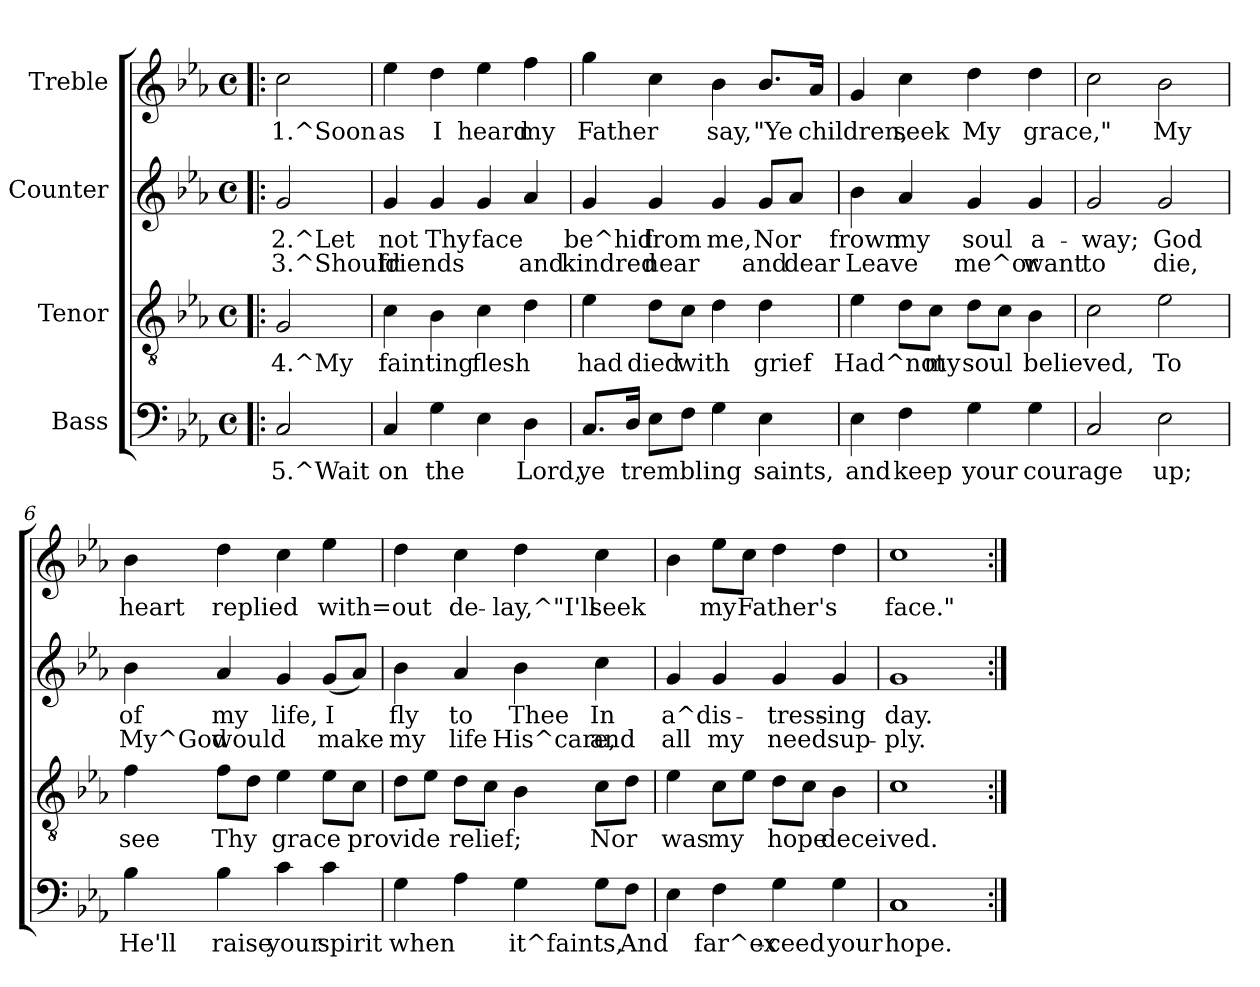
**kern	**text	**kern	**text	**kern	**text	**text	**kern	**text
*part4	*part4	*part3	*part3	*part2	*part2	*part2	*part1	*part1
*staff4	*staff4	*staff3	*staff3	*staff2	*staff2	*staff2	*staff1	*staff1
*I"Bass	*	*I"Tenor	*	*I"Counter	*	*	*I"Treble	*
!!LO:PB:g=z
*stria5	*	*stria5	*	*stria5	*	*	*stria5	*
*clefF4	*	*clefGv2	*	*clefG2	*	*	*clefG2	*
*k[b-e-a-]	*	*k[b-e-a-]	*	*k[b-e-a-]	*	*	*k[b-e-a-]	*
*E-:	*	*E-:	*	*E-:	*	*	*E-:	*
*M4/4	*	*M4/4	*	*M4/4	*	*	*M4/4	*
*met(c)	*	*met(c)	*	*met(c)	*	*	*met(c)	*
=1!|:	=1!|:	=1!|:	=1!|:	=1!|:	=1!|:	=1!|:	=1!|:	=1!|:
!	!LO:LY:b:rj	!	!LO:LY:b:rj	!	!LO:LY:b:rj	!LO:LY:b:rj	!	!LO:LY:b:rj
2C/	5.^Wait	2G/	4.^My	2g/	2.^Let	3.^Should	2cc\	1.^Soon
=2	=2	=2	=2	=2	=2	=2	=2	=2
!	!LO:LY:b:rj	!	!LO:LY:b:rj	!	!LO:LY:b:rj	!LO:LY:b:rj	!	!LO:LY:b:rj
4C/	on	4c\	fainting	4g/	not	friends	4ee-\	as
!	!LO:LY:b:rj	!	!LO:LY:b:rj	!	!LO:LY:b:rj	!LO:LY:b:rj	!	!LO:LY:b:rj
4G\	the	4B-\	.	4g/	Thy	.	4dd\	I
!	!LO:LY:b:rj	!	!LO:LY:b:rj	!	!LO:LY:b:rj	!LO:LY:b:rj	!	!LO:LY:b:rj
4E-\	.	4c\	flesh	4g/	face	.	4ee-\	heard
!	!LO:LY:b:rj	!	!LO:LY:b:rj	!	!LO:LY:b:rj	!LO:LY:b:rj	!	!LO:LY:b:rj
4D\	Lord,	4d\	.	4a-/	.	and	4ff\	my
=3	=3	=3	=3	=3	=3	=3	=3	=3
!	!LO:LY:b:rj	!	!LO:LY:b:rj	!	!LO:LY:b:rj	!LO:LY:b:rj	!	!LO:LY:b:rj
8.C/L	ye	4e-\	had	4g/	be^hid	kindred	4gg>\	Father
!	!LO:LY:b:rj	!	!	!	!	!	!	!
16D/J	trembling	.	.	.	.	.	.	.
!	!LO:LY:b:rj	!	!LO:LY:b:rj	!	!LO:LY:b:rj	!LO:LY:b:rj	!	!LO:LY:b:rj
8E-\L	.	8d\L	died	4g/	from	near	4cc\	.
!	!LO:LY:b:rj	!	!LO:LY:b:rj	!	!	!	!	!
8F\J	.	8c\J	with	.	.	.	.	.
!	!LO:LY:b:rj	!	!LO:LY:b:rj	!	!LO:LY:b:rj	!LO:LY:b:rj	!	!LO:LY:b:rj
4G\	.	4d\	.	4g/	me,	.	4b-\	say,
!	!LO:LY:b:rj	!	!LO:LY:b:rj	!	!LO:LY:b:rj	!LO:LY:b:rj	!	!LO:LY:b:rj
4E-\	saints,	4d\	grief	8g/L	Nor	and	8.b-/L	"Ye
!	!	!	!	!	!LO:LY:b:rj	!LO:LY:b:rj	!	!
.	.	.	.	8a-/J	.	dear	.	.
!	!	!	!	!	!	!	!	!LO:LY:b:rj
.	.	.	.	.	.	.	16a-/J	children,
=4	=4	=4	=4	=4	=4	=4	=4	=4
!	!LO:LY:b:rj	!	!LO:LY:b:rj	!	!LO:LY:b:rj	!LO:LY:b:rj	!	!LO:LY:b:rj
4E-\	and	4e-\	Had^not	4b-\	frown	Leave	4g/	.
!	!LO:LY:b:rj	!	!LO:LY:b:rj	!	!LO:LY:b:rj	!LO:LY:b:rj	!	!LO:LY:b:rj
4F\	keep	8d\L	.	4a-/	my	.	4cc\	seek
!	!	!	!LO:LY:b:rj	!	!	!	!	!
.	.	8c\J	my	.	.	.	.	.
!	!LO:LY:b:rj	!	!LO:LY:b:rj	!	!LO:LY:b:rj	!LO:LY:b:rj	!	!LO:LY:b:rj
4G\	your	8d\L	soul	4g/	soul	me^or	4dd\	My
!	!	!	!LO:LY:b:rj	!	!	!	!	!
.	.	8c\J	.	.	.	.	.	.
!	!LO:LY:b:rj	!	!LO:LY:b:rj	!	!LO:LY:b:rj	!LO:LY:b:rj	!	!LO:LY:b:rj
4G\	courage	4B-\	believed,	4g/	a-	-want	4dd\	grace,"
=5	=5	=5	=5	=5	=5	=5	=5	=5
!	!LO:LY:b:rj	!	!LO:LY:b:rj	!	!LO:LY:b:rj	!LO:LY:b:rj	!	!LO:LY:b:rj
2C/	.	2c\	.	2g/	way;	to	2cc\	.
!	!LO:LY:b:rj	!	!LO:LY:b:rj	!	!LO:LY:b:rj	!LO:LY:b:rj	!	!LO:LY:b:rj
2E-\	up;	2e-\	To	2g/	God	die,	2b-\	My
=6	=6	=6	=6	=6	=6	=6	=6	=6
!	!LO:LY:b:rj	!	!LO:LY:b:rj	!	!LO:LY:b:rj	!LO:LY:b:rj	!	!LO:LY:b:rj
4B-\	He'll	4f\	see	4b-\	of	My^God	4b-\	heart
!	!LO:LY:b:rj	!	!LO:LY:b:rj	!	!LO:LY:b:rj	!LO:LY:b:rj	!	!LO:LY:b:rj
4B-\	raise	8f\L	Thy	4a-/	my	would	4dd\	replied
!	!	!	!LO:LY:b:rj	!	!	!	!	!
.	.	8d\J	.	.	.	.	.	.
!	!LO:LY:b:rj	!	!LO:LY:b:rj	!	!LO:LY:b:rj	!LO:LY:b:rj	!	!LO:LY:b:rj
4c\	your	4e-\	grace	4g/	life,	.	4cc\	.
!	!LO:LY:b:rj	!	!LO:LY:b:rj	!	!LO:LY:b:rj	!LO:LY:b:rj	!	!LO:LY:b:rj
4c\	spirit	8e-\L	.	(<8g/L	I	make	4ee-\	with=out
!	!	!	!LO:LY:b:rj	!	!LO:LY:b:rj	!LO:LY:b:rj	!	!
.	.	8c\J	provide	8a-/J)	.	.	.	.
=7	=7	=7	=7	=7	=7	=7	=7	=7
!	!LO:LY:b:rj	!	!LO:LY:b:rj	!	!LO:LY:b:rj	!LO:LY:b:rj	!	!LO:LY:b:rj
4G\	when	8d\L	.	4b-\	fly	my	4dd\	.
!	!	!	!LO:LY:b:rj	!	!	!	!	!
.	.	8e-\J	.	.	.	.	.	.
!	!LO:LY:b:rj	!	!LO:LY:b:rj	!	!LO:LY:b:rj	!LO:LY:b:rj	!	!LO:LY:b:rj
4A-\	.	8d\L	relief;	4a-/	to	life	4cc\	de-
!	!	!	!LO:LY:b:rj	!	!	!	!	!
.	.	8c\J	.	.	.	.	.	.
!	!LO:LY:b:rj	!	!LO:LY:b:rj	!	!LO:LY:b:rj	!LO:LY:b:rj	!	!LO:LY:b:rj
4G\	it^faints,	4B-\	.	4b-\	Thee	His^care,	4dd\	-lay,^"I'll
!	!LO:LY:b:rj	!	!LO:LY:b:rj	!	!LO:LY:b:rj	!LO:LY:b:rj	!	!LO:LY:b:rj
8G\L	.	8c\L	Nor	4cc\	In	and	4cc\	seek
!	!LO:LY:b:rj	!	!LO:LY:b:rj	!	!	!	!	!
8F\J	And	8d\J	.	.	.	.	.	.
=8	=8	=8	=8	=8	=8	=8	=8	=8
!	!LO:LY:b:rj	!	!LO:LY:b:rj	!	!LO:LY:b:rj	!LO:LY:b:rj	!	!LO:LY:b:rj
4E-\	.	4e-\	was	4g/	a^dis-	-all	4b-\	.
!	!LO:LY:b:rj	!	!LO:LY:b:rj	!	!LO:LY:b:rj	!LO:LY:b:rj	!	!LO:LY:b:rj
4F\	far^ex-	8c\L	my	4g/	.	my	8ee-\L	my
!	!	!	!LO:LY:b:rj	!	!	!	!	!LO:LY:b:rj
.	.	8e-\J	.	.	.	.	8cc\J	Father's
!	!LO:LY:b:rj	!	!LO:LY:b:rj	!	!LO:LY:b:rj	!LO:LY:b:rj	!	!LO:LY:b:rj
4G\	-ceed	8d\L	hope	4g/	tress-	-need	4dd\	.
!	!	!	!LO:LY:b:rj	!	!	!	!	!
.	.	8c\J	.	.	.	.	.	.
!	!LO:LY:b:rj	!	!LO:LY:b:rj	!	!LO:LY:b:rj	!LO:LY:b:rj	!	!LO:LY:b:rj
4G\	your	4B-\	deceived.	4g/	ing	sup-	4dd\	.
=9	=9	=9	=9	=9	=9	=9	=9	=9
!	!LO:LY:b:rj	!	!LO:LY:b:rj	!	!LO:LY:b:rj	!LO:LY:b:rj	!	!LO:LY:b:rj
1C	hope.	1c	.	1g	-day.	ply.	1cc	face."
=:|!	=:|!	=:|!	=:|!	=:|!	=:|!	=:|!	=:|!	=:|!
*-	*-	*-	*-	*-	*-	*-	*-	*-
